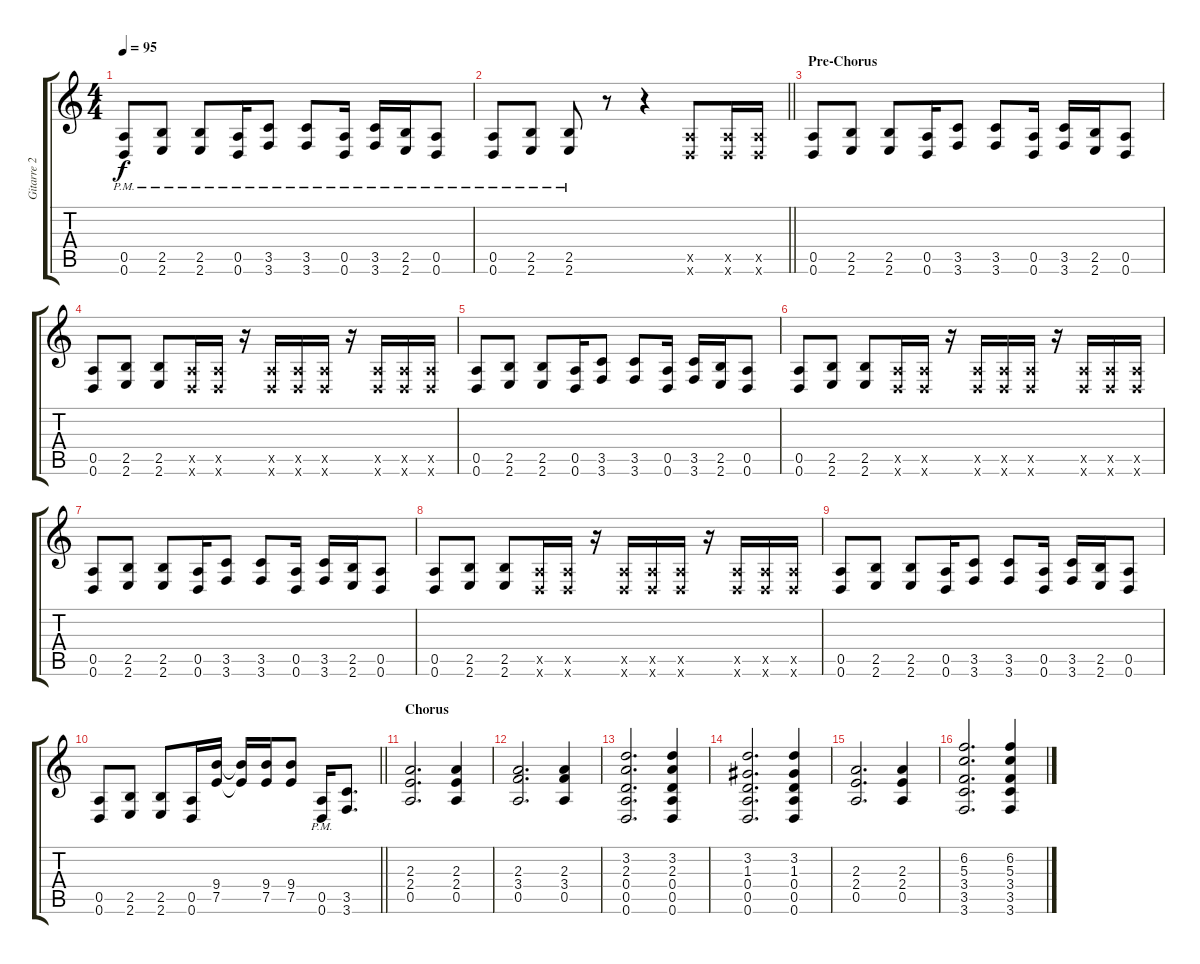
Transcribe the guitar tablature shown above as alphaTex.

\track ("Gitarre 2" "Gitarre 2") {instrument distortionguitar}
\staff {score tabs}
\tuning (E4 B3 G3 D3 A2 D2) {hide}
\ts (4 4)
\tempo 95
\clef g2
\ks c
(0.5{pm} 0.6{pm}).8{dy f} (2.5{pm} 2.6{pm}).8 (2.5 2.6{pm}).8 (0.5{pm} 0.6{pm}).16 (3.5{pm} 3.6{pm}).8 (3.5{pm} 3.6{pm}).8 (0.5{pm} 0.6{pm}).16 (3.5{pm} 3.6{pm}).16 (2.5{pm} 2.6{pm}).16 (0.5{pm} 0.6{pm}).8 |
\barLineRight lightlight
(0.5{pm} 0.6{pm}).8 (2.5{pm} 2.6{pm}).8 (2.5{pm} 2.6{pm}).8 r.8 r.4 (0.5{x} 0.6{x}).8 (0.5{x} 0.6{x}).16 (0.5{x} 0.6{x}).16 |
\section ("" "Pre-Chorus")
(0.5 0.6).8 (2.5 2.6).8 (2.5 2.6).8 (0.5 0.6).16 (3.5 3.6).8 (3.5 3.6).8 (0.5 0.6).16 (3.5 3.6).16 (2.5 2.6).16 (0.5 0.6).8 |
(0.5 0.6).8 (2.5 2.6).8 (2.5 2.6).8 (0.5{x} 0.6{x}).16 (0.5{x} 0.6{x}).16 r.16 (0.5{x} 0.6{x}).16 (0.5{x} 0.6{x}).16 (0.5{x} 0.6{x}).16 r.16 (0.5{x} 0.6{x}).16 (0.5{x} 0.6{x}).16 (0.5{x} 0.6{x}).16 |
(0.5 0.6).8 (2.5 2.6).8 (2.5 2.6).8 (0.5 0.6).16 (3.5 3.6).8 (3.5 3.6).8 (0.5 0.6).16 (3.5 3.6).16 (2.5 2.6).16 (0.5 0.6).8 |
(0.5 0.6).8 (2.5 2.6).8 (2.5 2.6).8 (0.5{x} 0.6{x}).16 (0.5{x} 0.6{x}).16 r.16 (0.5{x} 0.6{x}).16 (0.5{x} 0.6{x}).16 (0.5{x} 0.6{x}).16 r.16 (0.5{x} 0.6{x}).16 (0.5{x} 0.6{x}).16 (0.5{x} 0.6{x}).16 |
(0.5 0.6).8 (2.5 2.6).8 (2.5 2.6).8 (0.5 0.6).16 (3.5 3.6).8 (3.5 3.6).8 (0.5 0.6).16 (3.5 3.6).16 (2.5 2.6).16 (0.5 0.6).8 |
(0.5 0.6).8 (2.5 2.6).8 (2.5 2.6).8 (0.5{x} 0.6{x}).16 (0.5{x} 0.6{x}).16 r.16 (0.5{x} 0.6{x}).16 (0.5{x} 0.6{x}).16 (0.5{x} 0.6{x}).16 r.16 (0.5{x} 0.6{x}).16 (0.5{x} 0.6{x}).16 (0.5{x} 0.6{x}).16 |
(0.5 0.6).8 (2.5 2.6).8 (2.5 2.6).8 (0.5 0.6).16 (3.5 3.6).8 (3.5 3.6).8 (0.5 0.6).16 (3.5 3.6).16 (2.5 2.6).16 (0.5 0.6).8 |
\barLineRight lightlight
(0.5 0.6).8 (2.5 2.6).8 (2.5 2.6).8 (0.5 0.6).16 (9.4 7.5).16 (9.4{t} 7.5{t}).16 (9.4 7.5).16 (9.4 7.5).8 (0.5{pm} 0.6{pm}).16 (3.5 3.6).8{d} |
\section ("" "Chorus")
(2.3 2.4 0.5).2{d} (2.3 2.4 0.5).4 |
(2.3 3.4 0.5).2{d} (2.3 3.4 0.5).4 |
(3.2 2.3 0.4 0.5 0.6).2{d} (3.2 2.3 0.4 0.5 0.6).4 |
(3.2 1.3 0.4 0.5 0.6).2{d} (3.2 1.3 0.4 0.5 0.6).4 |
(2.3 2.4 0.5).2{d} (2.3 2.4 0.5).4 |
(6.2 5.3 3.4 3.5 3.6).2{d} (6.2 5.3 3.4 3.5 3.6).4
